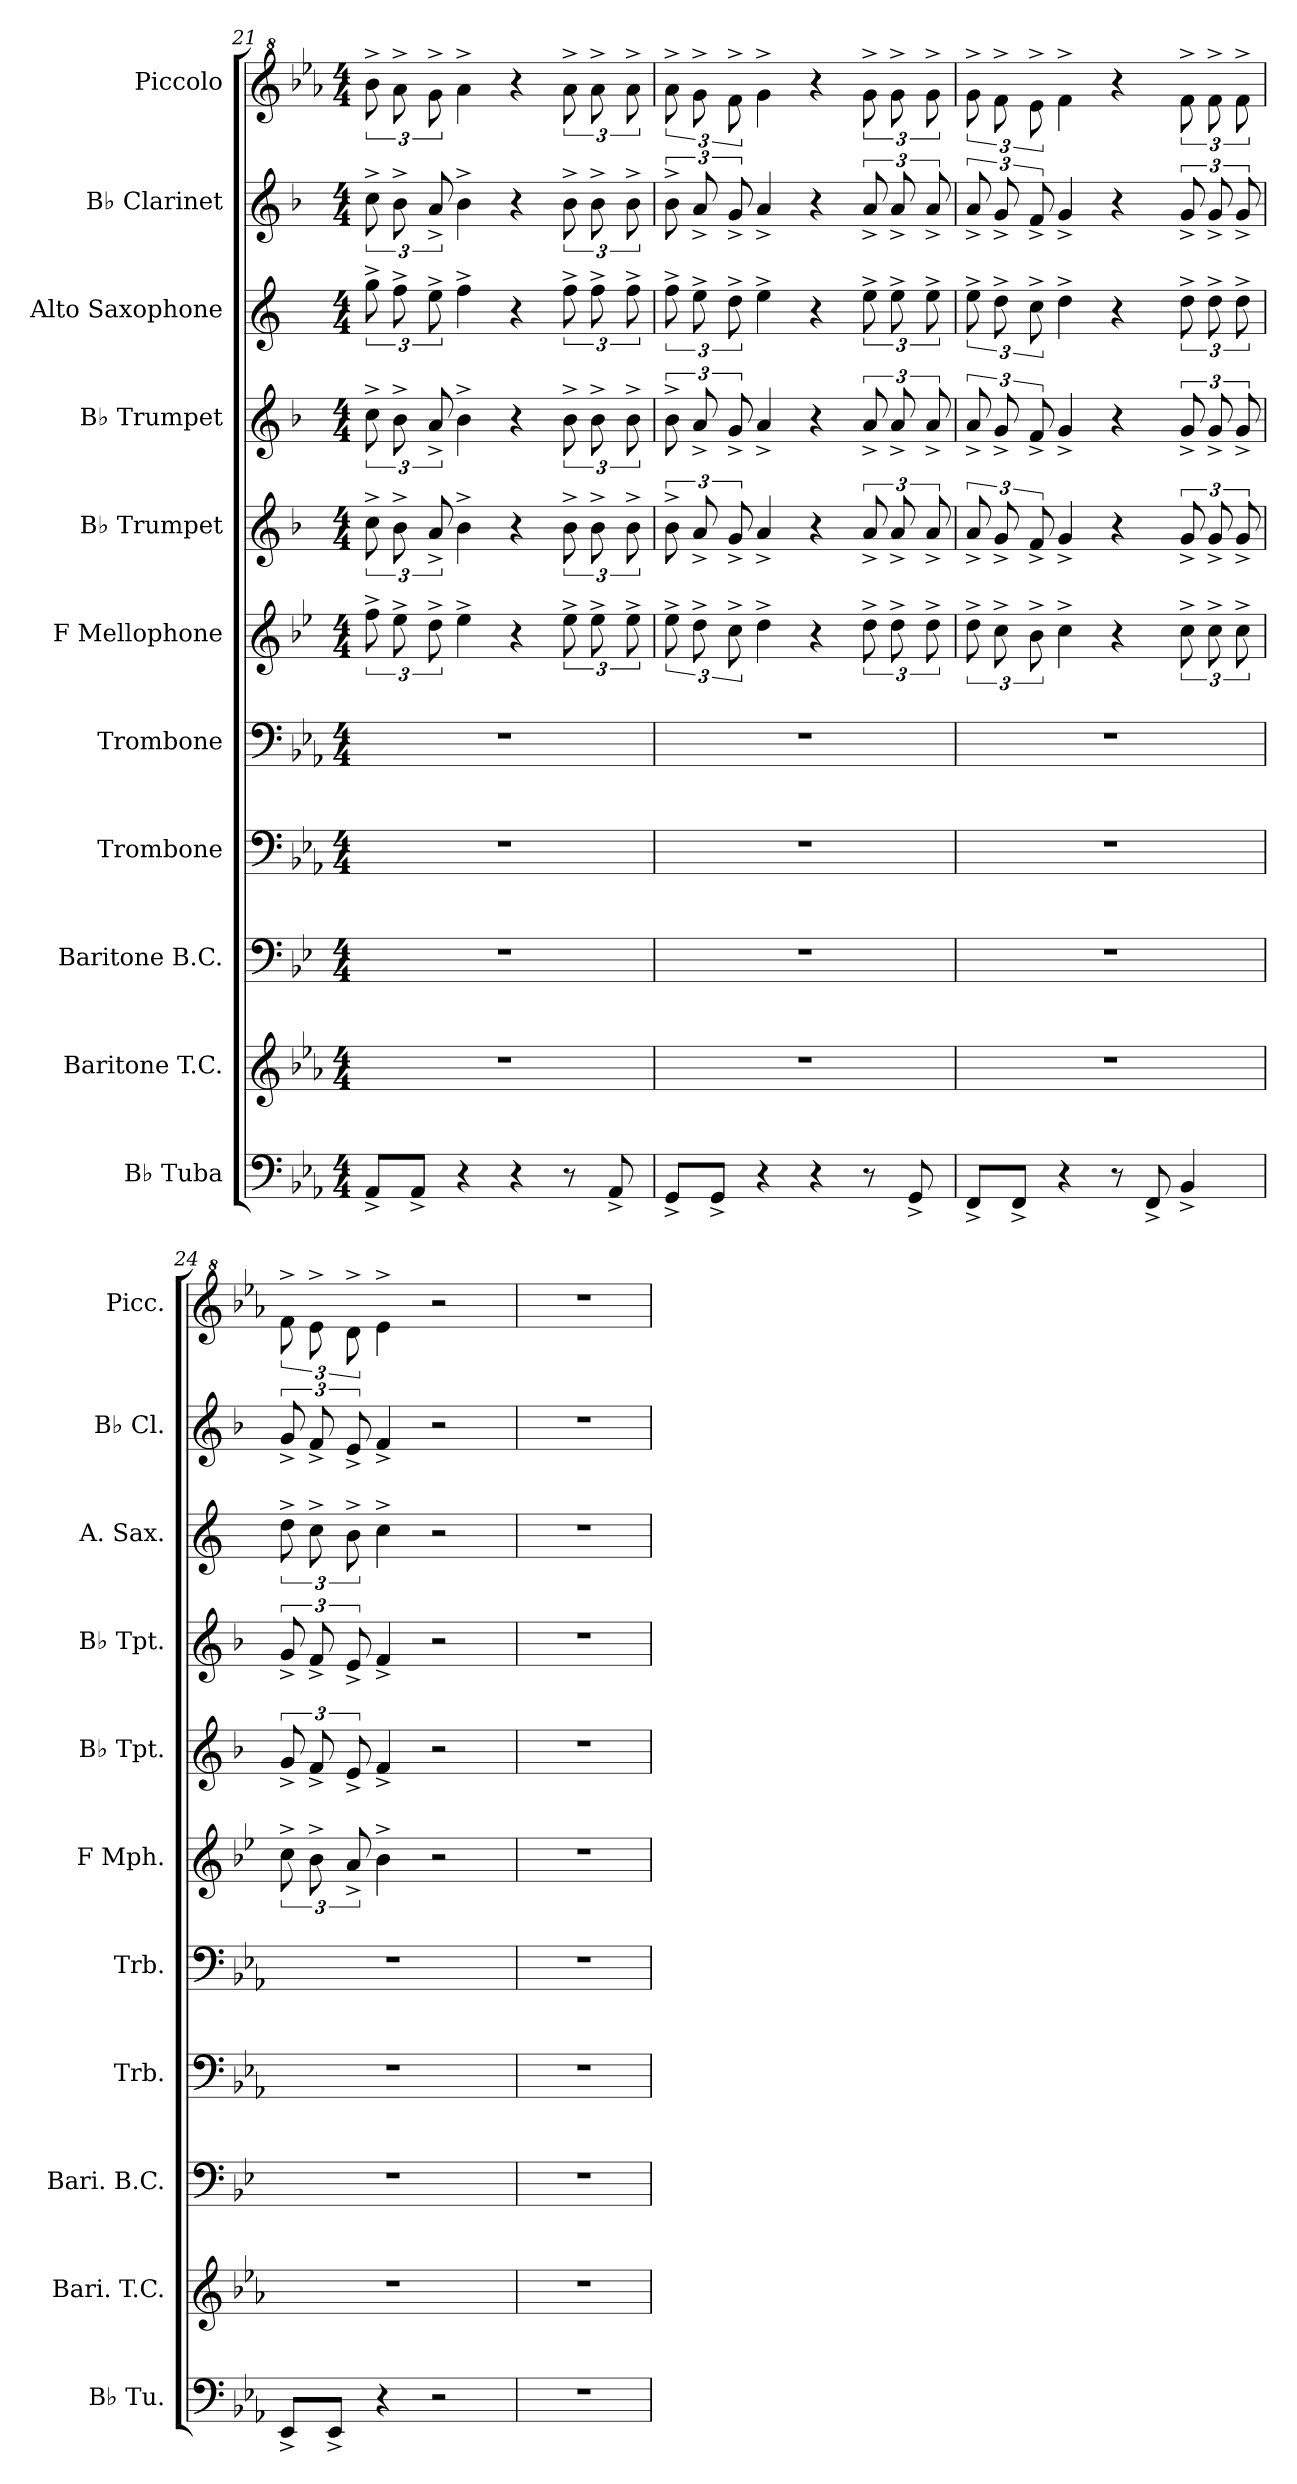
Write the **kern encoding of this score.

**kern	**kern	**kern	**kern	**kern	**kern	**kern	**kern	**kern	**kern	**kern
*part11	*part10	*part9	*part8	*part7	*part6	*part5	*part4	*part3	*part2	*part1
*staff11	*staff10	*staff9	*staff8	*staff7	*staff6	*staff5	*staff4	*staff3	*staff2	*staff1
*I"B♭ Tuba	*I"Baritone T.C.	*I"Baritone B.C.	*I"Trombone	*I"Trombone	*I"F Mellophone	*I"B♭ Trumpet	*I"B♭ Trumpet	*I"Alto Saxophone	*I"B♭ Clarinet	*I"Piccolo
*I'B♭ Tu.	*I'Bari. T.C.	*I'Bari. B.C.	*I'Trb.	*I'Trb.	*I'F Mph.	*I'B♭ Tpt.	*I'B♭ Tpt.	*I'A. Sax.	*I'B♭ Cl.	*I'Picc.
*clefF4	*clefG2	*clefF4	*clefF4	*clefF4	*clefG2	*clefG2	*clefG2	*clefG2	*clefG2	*clefG^2
*	*ITrd8c14	*ITrd4c7	*	*	*ITrd4c7	*ITrd1c2	*ITrd1c2	*ITrd5c9	*ITrd1c2	*ITrd-7c-12
*k[b-e-a-]	*k[b-e-a-]	*k[b-e-a-]	*k[b-e-a-]	*k[b-e-a-]	*k[b-e-a-]	*k[b-e-a-]	*k[b-e-a-]	*k[b-e-a-]	*k[b-e-a-]	*k[b-e-a-]
*E-:	*E-:	*E-:	*E-:	*E-:	*E-:	*E-:	*E-:	*E-:	*E-:	*E-:
*M4/4	*M4/4	*M4/4	*M4/4	*M4/4	*M4/4	*M4/4	*M4/4	*M4/4	*M4/4	*M4/4
=21	=21	=21	=21	=21	=21	=21	=21	=21	=21	=21
8AA-^/L	1r	1r	1r	1r	12b-^\	12b-^\	12b-^\	12b-^\	12b-^\	12bbb-^\
.	.	.	.	.	12a-^\	12a-^\	12a-^\	12a-^\	12a-^\	12aaa-^\
8AA-^/J	.	.	.	.	.	.	.	.	.	.
.	.	.	.	.	12g^\	12g^/	12g^/	12g^\	12g^/	12ggg^\
4r	.	.	.	.	4a-^\	4a-^\	4a-^\	4a-^\	4a-^\	4aaa-^\
4r	.	.	.	.	4r	4r	4r	4r	4r	4r
8r	.	.	.	.	12a-^\	12a-^\	12a-^\	12a-^\	12a-^\	12aaa-^\
.	.	.	.	.	12a-^\	12a-^\	12a-^\	12a-^\	12a-^\	12aaa-^\
8AA-^/	.	.	.	.	.	.	.	.	.	.
.	.	.	.	.	12a-^\	12a-^\	12a-^\	12a-^\	12a-^\	12aaa-^\
=22	=22	=22	=22	=22	=22	=22	=22	=22	=22	=22
8GG^/L	1r	1r	1r	1r	12a-^\	12a-^\	12a-^\	12a-^\	12a-^\	12aaa-^\
.	.	.	.	.	12g^\	12g^/	12g^/	12g^\	12g^/	12ggg^\
8GG^/J	.	.	.	.	.	.	.	.	.	.
.	.	.	.	.	12f^\	12f^/	12f^/	12f^\	12f^/	12fff^\
4r	.	.	.	.	4g^\	4g^/	4g^/	4g^\	4g^/	4ggg^\
4r	.	.	.	.	4r	4r	4r	4r	4r	4r
8r	.	.	.	.	12g^\	12g^/	12g^/	12g^\	12g^/	12ggg^\
.	.	.	.	.	12g^\	12g^/	12g^/	12g^\	12g^/	12ggg^\
8GG^/	.	.	.	.	.	.	.	.	.	.
.	.	.	.	.	12g^\	12g^/	12g^/	12g^\	12g^/	12ggg^\
=23	=23	=23	=23	=23	=23	=23	=23	=23	=23	=23
8FF^/L	1r	1r	1r	1r	12g^\	12g^/	12g^/	12g^\	12g^/	12ggg^\
.	.	.	.	.	12f^\	12f^/	12f^/	12f^\	12f^/	12fff^\
8FF^/J	.	.	.	.	.	.	.	.	.	.
.	.	.	.	.	12e-^\	12e-^/	12e-^/	12e-^\	12e-^/	12eee-^\
4r	.	.	.	.	4f^\	4f^/	4f^/	4f^\	4f^/	4fff^\
8r	.	.	.	.	4r	4r	4r	4r	4r	4r
8FF^/	.	.	.	.	.	.	.	.	.	.
4BB-^/	.	.	.	.	12f^\	12f^/	12f^/	12f^\	12f^/	12fff^\
.	.	.	.	.	12f^\	12f^/	12f^/	12f^\	12f^/	12fff^\
.	.	.	.	.	12f^\	12f^/	12f^/	12f^\	12f^/	12fff^\
=24	=24	=24	=24	=24	=24	=24	=24	=24	=24	=24
8EE-^/L	1r	1r	1r	1r	12f^\	12f^/	12f^/	12f^\	12f^/	12fff^\
.	.	.	.	.	12e-^\	12e-^/	12e-^/	12e-^\	12e-^/	12eee-^\
8EE-^/J	.	.	.	.	.	.	.	.	.	.
.	.	.	.	.	12d^/	12d^/	12d^/	12d^\	12d^/	12ddd^\
4r	.	.	.	.	4e-^\	4e-^/	4e-^/	4e-^\	4e-^/	4eee-^\
2r	.	.	.	.	2r	2r	2r	2r	2r	2r
=25	=25	=25	=25	=25	=25	=25	=25	=25	=25	=25
1r	1r	1r	1r	1r	1r	1r	1r	1r	1r	1r
=	=	=	=	=	=	=	=	=	=	=
*-	*-	*-	*-	*-	*-	*-	*-	*-	*-	*-
